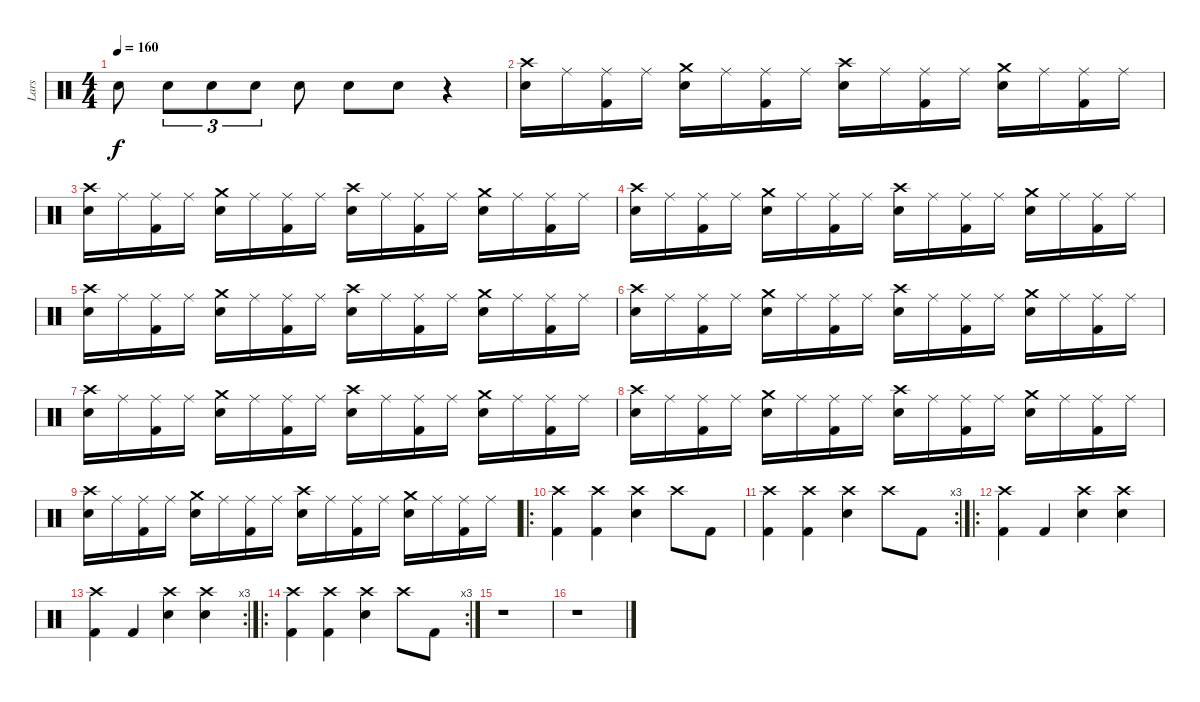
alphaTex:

\track ("Lars" "Lars") {instrument percussion}
\staff {score}
\articulation defaults
\ts (4 4)
\tempo 160
\clef neutral
\ks c "Snare (hit) 2".8{dy f} "Snare (hit) 2".8{tu (3 2)} "Snare (hit) 2".8{tu (3 2)} "Snare (hit) 2".8{tu (3 2)} "Snare (hit) 2".8 "Snare (hit) 2".8 "Snare (hit) 2".8
r.4 |
("Crash high (hit)" "Snare (hit) 2").16 "Ride (middle)".16 ("Ride (middle)" "Kick (hit) 2").16 "Ride (middle)".16 ("Crash medium (hit)" "Snare (hit) 2").16 "Ride (middle)".16 ("Ride (middle)" "Kick (hit) 2").16 "Ride (middle)".16 ("Crash high (hit)" "Snare (hit) 2").16 "Ride (middle)".16 ("Ride (middle)" "Kick (hit) 2").16 "Ride (middle)".16 ("Crash medium (hit)" "Snare (hit) 2").16 "Ride (middle)".16 ("Ride (middle)" "Kick (hit) 2").16 "Ride (middle)".16 |
("Crash high (hit)" "Snare (hit) 2").16 "Ride (middle)".16 ("Ride (middle)" "Kick (hit) 2").16 "Ride (middle)".16 ("Crash medium (hit)" "Snare (hit) 2").16 "Ride (middle)".16 ("Ride (middle)" "Kick (hit) 2").16 "Ride (middle)".16 ("Crash high (hit)" "Snare (hit) 2").16 "Ride (middle)".16 ("Ride (middle)" "Kick (hit) 2").16 "Ride (middle)".16 ("Crash medium (hit)" "Snare (hit) 2").16 "Ride (middle)".16 ("Ride (middle)" "Kick (hit) 2").16 "Ride (middle)".16 |
("Crash high (hit)" "Snare (hit) 2").16 "Ride (middle)".16 ("Ride (middle)" "Kick (hit) 2").16 "Ride (middle)".16 ("Crash medium (hit)" "Snare (hit) 2").16 "Ride (middle)".16 ("Ride (middle)" "Kick (hit) 2").16 "Ride (middle)".16 ("Crash high (hit)" "Snare (hit) 2").16 "Ride (middle)".16 ("Ride (middle)" "Kick (hit) 2").16 "Ride (middle)".16 ("Crash medium (hit)" "Snare (hit) 2").16 "Ride (middle)".16 ("Ride (middle)" "Kick (hit) 2").16 "Ride (middle)".16 |
("Crash high (hit)" "Snare (hit) 2").16 "Ride (middle)".16 ("Ride (middle)" "Kick (hit) 2").16 "Ride (middle)".16 ("Crash medium (hit)" "Snare (hit) 2").16 "Ride (middle)".16 ("Ride (middle)" "Kick (hit) 2").16 "Ride (middle)".16 ("Crash high (hit)" "Snare (hit) 2").16 "Ride (middle)".16 ("Ride (middle)" "Kick (hit) 2").16 "Ride (middle)".16 ("Crash medium (hit)" "Snare (hit) 2").16 "Ride (middle)".16 ("Ride (middle)" "Kick (hit) 2").16 "Ride (middle)".16 |
("Crash high (hit)" "Snare (hit) 2").16 "Ride (middle)".16 ("Ride (middle)" "Kick (hit) 2").16 "Ride (middle)".16 ("Crash medium (hit)" "Snare (hit) 2").16 "Ride (middle)".16 ("Ride (middle)" "Kick (hit) 2").16 "Ride (middle)".16 ("Crash high (hit)" "Snare (hit) 2").16 "Ride (middle)".16 ("Ride (middle)" "Kick (hit) 2").16 "Ride (middle)".16 ("Crash medium (hit)" "Snare (hit) 2").16 "Ride (middle)".16 ("Ride (middle)" "Kick (hit) 2").16 "Ride (middle)".16 |
("Crash high (hit)" "Snare (hit) 2").16 "Ride (middle)".16 ("Ride (middle)" "Kick (hit) 2").16 "Ride (middle)".16 ("Crash medium (hit)" "Snare (hit) 2").16 "Ride (middle)".16 ("Ride (middle)" "Kick (hit) 2").16 "Ride (middle)".16 ("Crash high (hit)" "Snare (hit) 2").16 "Ride (middle)".16 ("Ride (middle)" "Kick (hit) 2").16 "Ride (middle)".16 ("Crash medium (hit)" "Snare (hit) 2").16 "Ride (middle)".16 ("Ride (middle)" "Kick (hit) 2").16 "Ride (middle)".16 |
("Crash high (hit)" "Snare (hit) 2").16 "Ride (middle)".16 ("Ride (middle)" "Kick (hit) 2").16 "Ride (middle)".16 ("Crash medium (hit)" "Snare (hit) 2").16 "Ride (middle)".16 ("Ride (middle)" "Kick (hit) 2").16 "Ride (middle)".16 ("Crash high (hit)" "Snare (hit) 2").16 "Ride (middle)".16 ("Ride (middle)" "Kick (hit) 2").16 "Ride (middle)".16 ("Crash medium (hit)" "Snare (hit) 2").16 "Ride (middle)".16 ("Ride (middle)" "Kick (hit) 2").16 "Ride (middle)".16 |
("Crash high (hit)" "Snare (hit) 2").16 "Ride (middle)".16 ("Ride (middle)" "Kick (hit) 2").16 "Ride (middle)".16 ("Crash medium (hit)" "Snare (hit) 2").16 "Ride (middle)".16 ("Ride (middle)" "Kick (hit) 2").16 "Ride (middle)".16 ("Crash high (hit)" "Snare (hit) 2").16 "Ride (middle)".16 ("Ride (middle)" "Kick (hit) 2").16 "Ride (middle)".16 ("Crash medium (hit)" "Snare (hit) 2").16 "Ride (middle)".16 ("Ride (middle)" "Kick (hit) 2").16 "Ride (middle)".16 |
\ro
("Crash high (hit)" "Kick (hit) 2").4 ("Crash high (hit)" "Kick (hit) 2").4 ("Crash high (hit)" "Snare (hit) 2").4 "Crash high (hit)".8 "Kick (hit) 2".8 |
\rc 3
("Crash high (hit)" "Kick (hit) 2").4 ("Crash high (hit)" "Kick (hit) 2").4 ("Crash high (hit)" "Snare (hit) 2").4 "Crash high (hit)".8 "Kick (hit) 2".8 |
\ro
("Crash high (hit)" "Kick (hit) 2").4 "Kick (hit) 2".4 ("Crash high (hit)" "Snare (hit) 2").4 ("Crash high (hit)" "Snare (hit) 2").4 |
\rc 3
("Crash high (hit)" "Kick (hit) 2").4 "Kick (hit) 2".4 ("Crash high (hit)" "Snare (hit) 2").4 ("Crash high (hit)" "Snare (hit) 2").4 |
\ro
\rc 3
("Crash high (hit)" "Kick (hit) 2").4 ("Crash high (hit)" "Kick (hit) 2").4 ("Crash high (hit)" "Snare (hit) 2").4 "Crash high (hit)".8 "Kick (hit) 2".8 |
r.1 |
r.1
